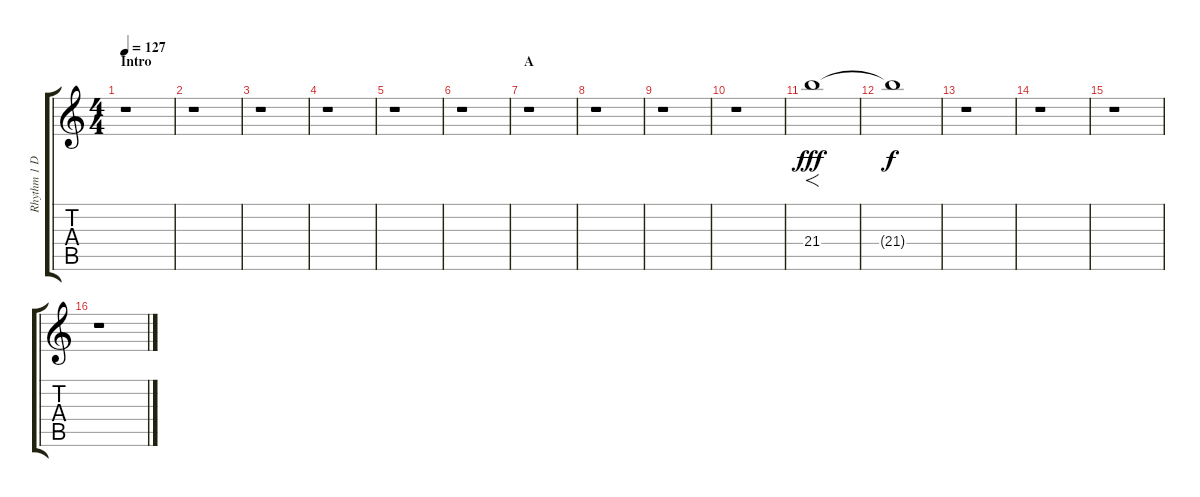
\track ("Rhythm 1 Double Track" "Rhythm 1 D") {instrument overdrivenguitar}
\staff {score tabs}
\tuning (E4 B3 G3 D3 A2 E2) {hide}
\ts (4 4)
\section ("" "Intro")
\tempo 127
\clef g2
\ks c
r.1{dy fff instrument overdrivenguitar} |
r.1 |
r.1 |
r.1 |
r.1 |
r.1 |
\section ("" "A")
r.1 |
r.1 |
r.1 |
r.1 |
21.4.1{f} |
21.4{t}.1{dy f volume 0} |
r.1 |
r.1{volume 16} |
r.1 |
r.1{balance 13}
